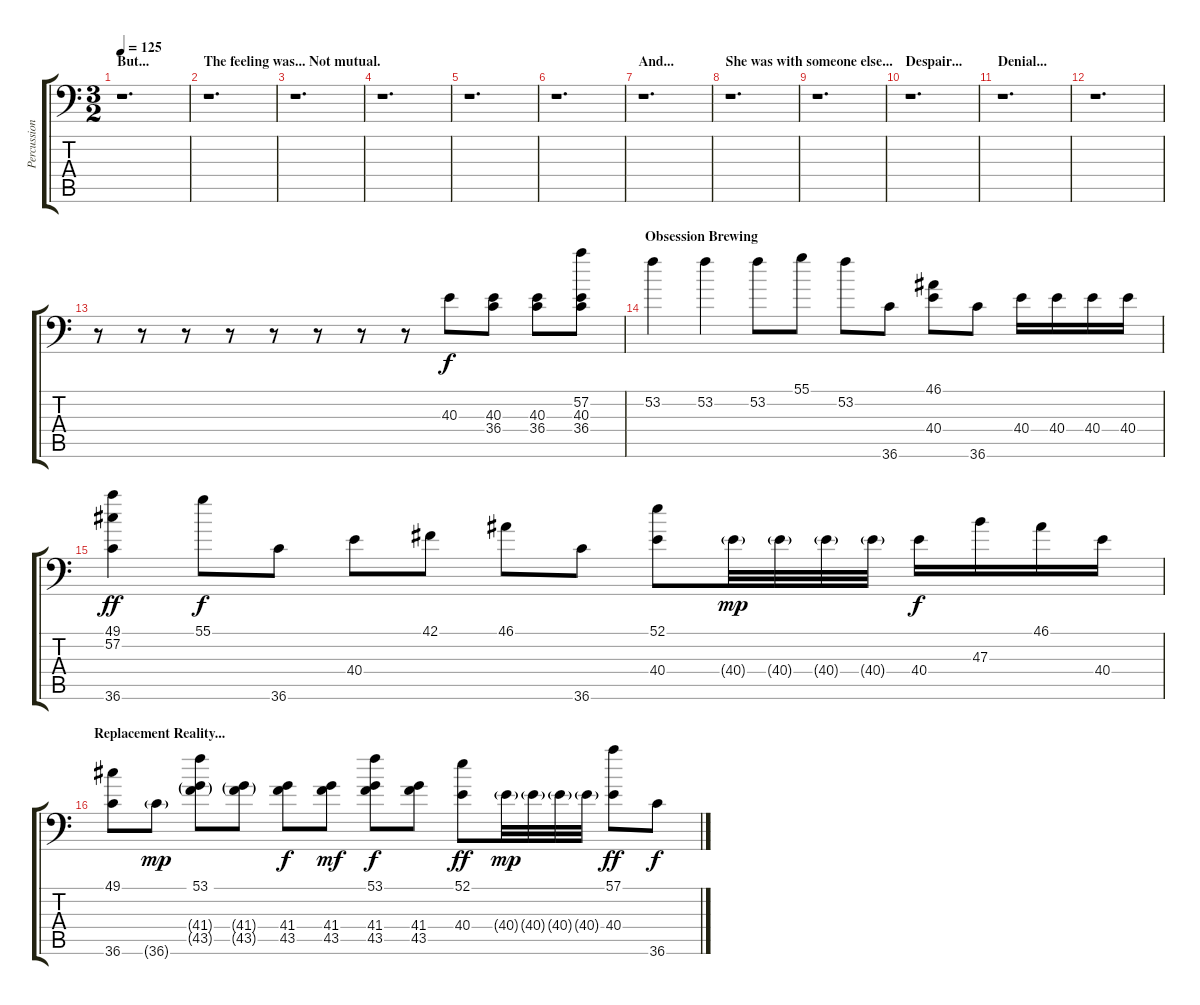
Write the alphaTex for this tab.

\track ("Percussion" "Percussion") {instrument acousticgrandpiano}
\staff {score tabs}
\tuning (C-1 C-1 C-1 C-1 C-1 C-1) {hide}
\ts (3 2)
\section ("" "But...")
\tempo 125
\clef f4
\ks c
r.1{d dy f} |
\section ("" "The feeling was... Not mutual.")
r.1{d} |
r.1{d} |
r.1{d} |
r.1{d} |
r.1{d} |
\section ("" "And...")
r.1{d} |
\section ("" "She was with someone else...")
r.1{d} |
\section ("" "")
r.1{d} |
\section ("" "Despair...")
r.1{d} |
\section ("" "Denial...")
r.1{d} |
r.1{d} |
\section ("" "")
r.8 r.8 r.8 r.8 r.8 r.8 r.8 r.8 40.3.8 (40.3 36.4).8 (40.3 36.4).8 (57.2 40.3 36.4).8 |
\section ("" "Obsession Brewing")
53.2.4 53.2.4 53.2.8 55.1.8 53.2.8 36.6.8 (46.1 40.4).8 36.6.8 40.4.16 40.4.16 40.4.16 40.4.16 |
\section ("" "")
(49.1 57.2 36.6).4{dy ff} 55.1.8{dy f} 36.6.8 40.4.8 42.1.8 46.1.8 36.6.8 (52.1 40.4).8 40.4{g}.32{dy mp} 40.4{g}.32 40.4{g}.32 40.4{g}.32 40.4.16{dy f} 47.3.16 46.1.16 40.4.16 |
\section ("" "Replacement Reality...")
(49.1 36.6).8 36.6{g}.8{dy mp} (53.1 41.4{g} 43.5{g}).8 (41.4{g} 43.5{g}).8 (41.4 43.5).8{dy f} (41.4 43.5).8{dy mf} (53.1 41.4 43.5).8{dy f} (41.4 43.5).8 (52.1 40.4).8{dy ff} 40.4{g}.32{dy mp} 40.4{g}.32 40.4{g}.32 40.4{g}.32 (57.1 40.4).8{dy ff} 36.6.8{dy f}
